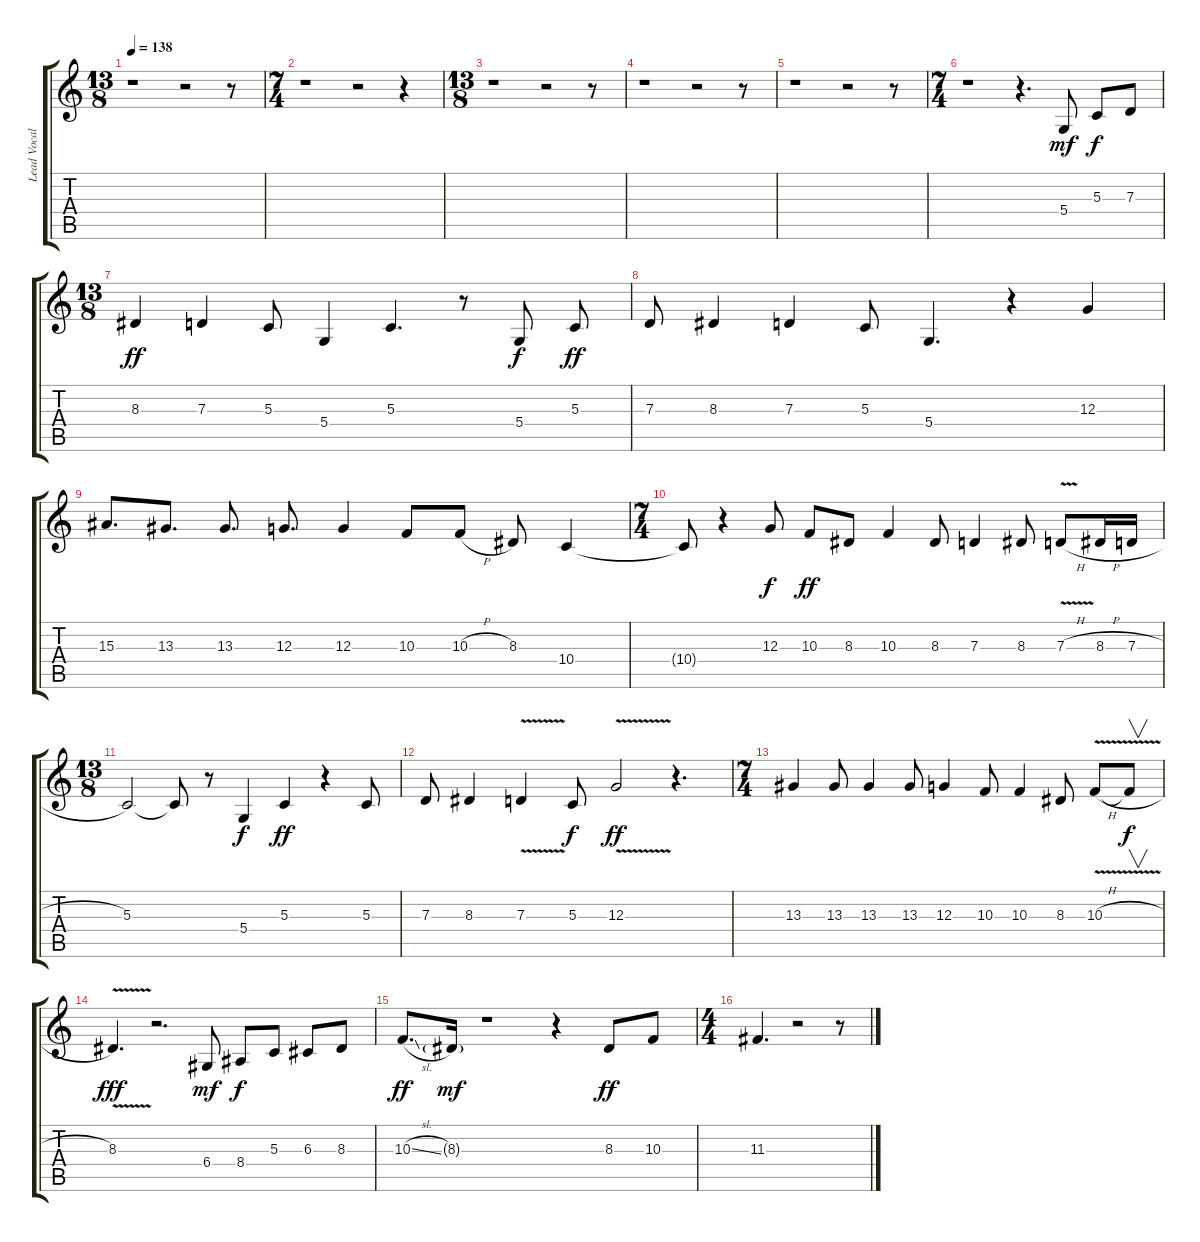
\track ("Lead Vocals" "Lead Vocal") {instrument trumpet}
\staff {score tabs}
\tuning (E4 B3 G3 D3 A2 E2) {hide}
\ts (13 8)
\tempo 138
\clef g2
\ks c
r.1{dy mf} r.2 r.8 |
\ts (7 4)
r.1 r.2 r.4 |
\ts (13 8)
r.1 r.2 r.8 |
r.1 r.2 r.8 |
r.1 r.2 r.8 |
\ts (7 4)
r.1 r.4{d} 5.4.8 5.3.8{dy f} 7.3.8 |
\ts (13 8)
8.3.4{dy ff} 7.3.4 5.3.8 5.4.4 5.3.4{d} r.8 5.4.8{dy f} 5.3.8{dy ff} |
7.3.8 8.3.4 7.3.4 5.3.8 5.4.4{d} r.4 12.3.4 |
15.3.8{d} 13.3.8{d} 13.3.8{d} 12.3.8{d} 12.3.4 10.3.8 10.3{h}.8 8.3.8 10.4.4 |
\ts (7 4)
10.4{t}.8 r.4 12.3.8{dy f} 10.3.8{dy ff} 8.3.8 10.3.4 8.3.8 7.3.4 8.3.8 7.3{v h}.8 8.3{h}.16 7.3{h}.16 |
\ts (13 8)
5.3.2 5.3{t}.8 r.8 5.4.4{dy f} 5.3.4{dy ff} r.4 5.3.8 |
7.3.8 8.3.4 7.3{v}.4 5.3.8{dy f} 12.3{v}.2{dy ff} r.4{d} |
\ts (7 4)
13.3.4 13.3.8 13.3.4 13.3.8 12.3.4 10.3.8 10.3.4 8.3.8 10.3{v h}.8 10.3{h t}.8{v dy f} |
8.3{v}.4{d dy fff} r.2{d balance 10} 6.4.8{dy mf} 8.4.8{dy f} 5.3.8 6.3.8 8.3.8 |
10.3{sl}.8{d dy ff} 8.3{g}.16{dy mf} r.1 r.4 8.3.8{dy ff} 10.3.8 |
\ts (4 4)
11.3.4{d} r.2 r.8
